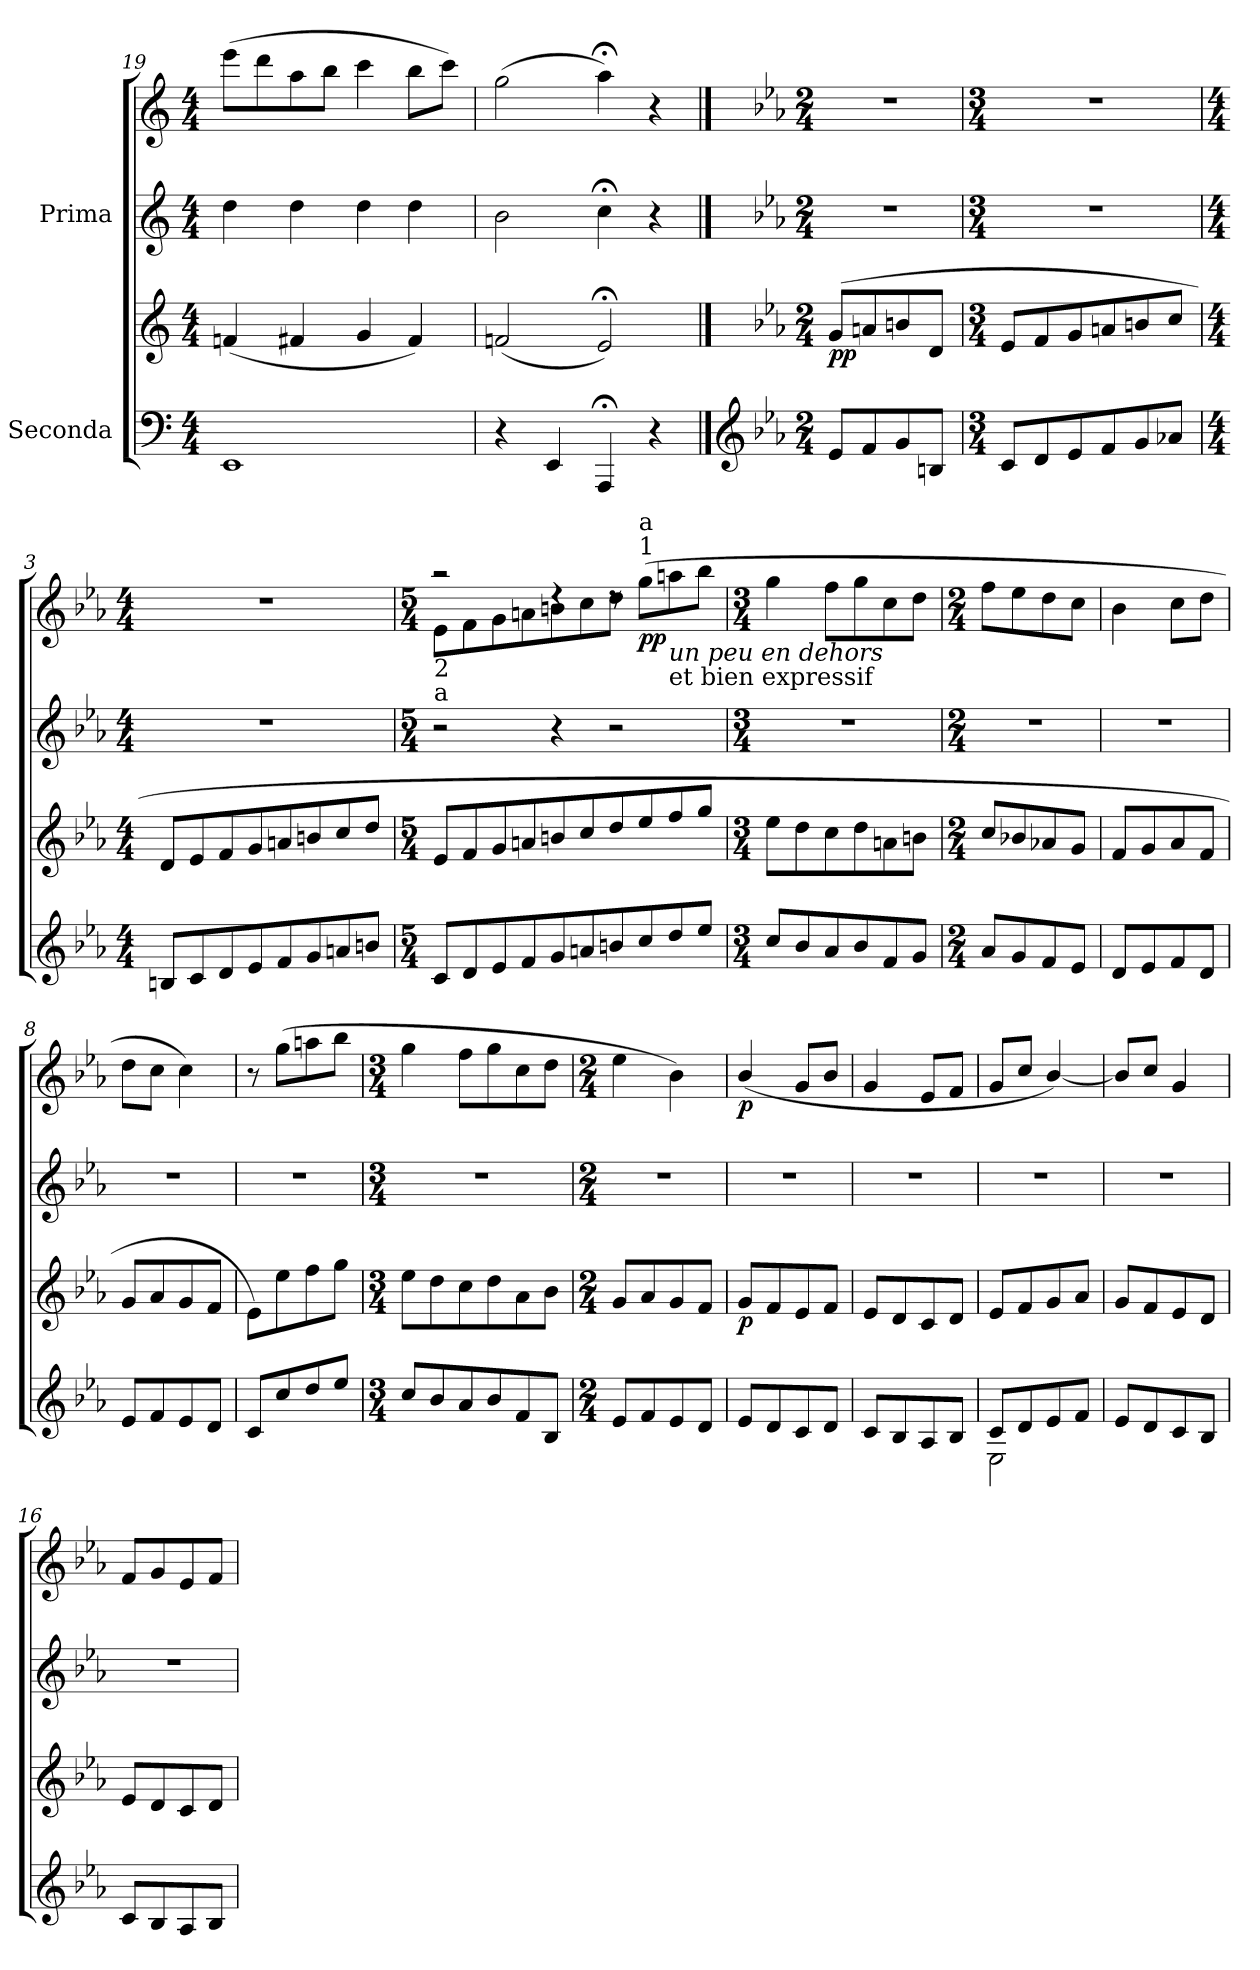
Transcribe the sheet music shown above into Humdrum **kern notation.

**kern	**kern	**dynam	**kern	**kern	**dynam
*part2	*part2	*part2	*part1	*part1	*part1
*staff4	*staff3	*staff3/4	*staff2	*staff1	*staff1/2
*I"Seconda	*	*	*I"Prima	*	*
*clefF4	*clefG2	*	*clefG2	*clefG2	*
*k[]	*k[]	*	*k[]	*k[]	*
*M4/4	*M4/4	*	*M4/4	*M4/4	*
=19	=19	=19	=19	=19	=19
1EE	(<4fn/	.	4dd\	(>8eee\L	.
.	.	.	.	8ddd\	.
*	*	*	*	*MM55	*
.	4f#X/	.	4dd\	8aa\	.
*	*	*	*	*MM52	*
.	.	.	.	8bb\J	.
.	4g/	.	4dd\	4ccc\	.
*	*	*	*	*MM49	*
.	4f#/)	.	4dd\	8bb\L	.
.	.	.	.	8ccc\J)	.
=20	=20	=20	=20	=20	=20
!	!	!	!	!LO:TX:a:B:t=Rall.	!
*	*	*	*	*^	*
4r	(<2fn/	.	2b\	(>2gg\	4ryy	.
*	*	*	*	*MM40	*	*
4EE/	.	.	.	.	2.ryy	.
4AAA;</	2e;</)	.	4cc;<\	4aa;<\)	.	.
4r	.	.	4r	4r	.	.
*	*	*	*	*v	*v	*
!!LO:PB:g=z
==1	==1	==1	==1	==1	==1
*clefG2	*	*	*	*	*
*k[b-e-a-]	*k[b-e-a-]	*	*k[b-e-a-]	*k[b-e-a-]	*
*M2/4	*M2/4	*	*M2/4	*M2/4	*
*	*	*	*	*MM66	*
*	*	*	*	*^	*
!	!	!	!	!LO:TX:a:B:t=Très modéré	!	!
!	!	!LO:DY:b	!	!	!	!
*	*	*	*	*v	*v	*
8e-/L	(>8g/L	pp	2r	2r	.
8f/	8an/	.	.	.	.
8g/	8bn/	.	.	.	.
8Bn/J	8d/J	.	.	.	.
=2	=2	=2	=2	=2	=2
*M3/4	*M3/4	*	*M3/4	*M3/4	*
8c/L	8e-/L	.	2.r	2.r	.
8d/	8f/	.	.	.	.
8e-/	8g/	.	.	.	.
8f/	8an/	.	.	.	.
8g/	8bn/	.	.	.	.
8a-X/J	8cc/J	.	.	.	.
=3	=3	=3	=3	=3	=3
*M4/4	*M4/4	*	*M4/4	*M4/4	*
8Bn/L	8d/L	.	1r	1r	.
8c/	8e-/	.	.	.	.
8d/	8f/	.	.	.	.
8e-/	8g/	.	.	.	.
8f/	8an/	.	.	.	.
8g/	8bn/	.	.	.	.
8an/	8cc/	.	.	.	.
8bn/J	8dd/J	.	.	.	.
=4	=4	=4	=4	=4	=4
*M5/4	*M5/4	*	*M5/4	*M5/4	*
*	*	*	*	*^	*
!	!	!	!	!LO:TX:b:t=2	!	!
!	!	!	!	!LO:TX:b:t=a	!	!
8c/L	8e-/L	.	2r	2r	8e-\L	.
8d/	8f/	.	.	.	8f\	.
8e-/	8g/	.	.	.	8g\	.
8f/	8an/	.	.	.	8an\	.
8g/	8bn/	.	4r	4rdd	8bn\	.
8an/	8cc/	.	.	.	8cc\	.
8bn/	8dd/	.	2r	8rdd	8dd\J	.
!	!	!	!	!LO:TX:a:t=1	!	!
!	!	!	!	!LO:TX:a:t=a	!	!
!	!	!	!	!	!	!LO:DY:b
8cc/	8ee-/	.	.	(>8gg\L	8ryy	pp
!	!	!	!	!LO:TX:b:i:t=un peu en dehors	!	!
!	!	!	!	!LO:TX:b:t=et bien expressif	!	!
8dd/	8ff/	.	.	8aan\	4ryy	.
8ee-/J	8gg/J	.	.	8bb-\J	.	.
*	*	*	*	*v	*v	*
!!LO:LB:g=z
=5	=5	=5	=5	=5	=5
*M3/4	*M3/4	*	*M3/4	*M3/4	*
8cc/L	8ee-\L	.	2.r	4gg\	.
8b-/	8dd\	.	.	.	.
8a-/	8cc\	.	.	8ff\L	.
8b-/	8dd\	.	.	8gg\	.
8f/	8an\	.	.	8cc\	.
8g/J	8bn\J	.	.	8dd\J	.
=6	=6	=6	=6	=6	=6
*M2/4	*M2/4	*	*M2/4	*M2/4	*
8a-/L	8cc/L	.	2r	8ff\L	.
8g/	8b-X/	.	.	8ee-\	.
8f/	8a-X/	.	.	8dd\	.
8e-/J	8g/J	.	.	8cc\J	.
=7	=7	=7	=7	=7	=7
8d/L	8f/L	.	2r	4b-\	.
8e-/	8g/	.	.	.	.
8f/	8a-/	.	.	8cc\L	.
8d/J	8f/J	.	.	8dd\J	.
=8	=8	=8	=8	=8	=8
*	*	*	*	*MM60	*
8e-/L	8g/L	.	2r	8dd\L	.
*	*	*	*	*MM58	*
8f/	8a-/	.	.	8cc\J	.
*	*	*	*	*MM55	*
8e-/	8g/	.	.	4cc\)	.
8d/J	8f/J	.	.	.	.
=9	=9	=9	=9	=9	=9
*	*	*	*	*MM40	*
8c/L	8e-\L)	.	2r	8r	.
*	*	*	*	*MM63	*
8cc/	8ee-\	.	.	(>8gg\L	.
8dd/	8ff\	.	.	8aan\	.
8ee-/J	8gg\J	.	.	8bb-\J	.
=10	=10	=10	=10	=10	=10
*M3/4	*M3/4	*	*M3/4	*M3/4	*
8cc/L	8ee-\L	.	2.r	4gg\	.
8b-/	8dd\	.	.	.	.
8a-/	8cc\	.	.	8ff\L	.
8b-/	8dd\	.	.	8gg\	.
8f/	8a-\	.	.	8cc\	.
8B-/J	8b-\J	.	.	8dd\J	.
!!LO:LB:g=z
=11	=11	=11	=11	=11	=11
*M2/4	*M2/4	*	*M2/4	*M2/4	*
8e-/L	8g/L	.	2r	4ee-\	.
8f/	8a-/	.	.	.	.
8e-/	8g/	.	.	4b-\)	.
8d/J	8f/J	.	.	.	.
=12	=12	=12	=12	=12	=12
!	!	!LO:DY:b	!	!	!LO:DY:b
8e-/L	8g/L	p	2r	(<4b-/	p
8d/	8f/	.	.	.	.
8c/	8e-/	.	.	8g/L	.
8d/J	8f/J	.	.	8b-/J	.
=13	=13	=13	=13	=13	=13
8c/L	8e-/L	.	2r	4g/	.
8B-/	8d/	.	.	.	.
8A-/	8c/	.	.	8e-/L	.
8B-/J	8d/J	.	.	8f/J	.
=14	=14	=14	=14	=14	=14
*^	*	*	*	*	*
8c/L	2E-\	8e-/L	.	2r	8g/L	.
8d/	.	8f/	.	.	8cc/J	.
8e-/	.	8g/	.	.	[4b-/)	.
8f/J	.	8a-/J	.	.	.	.
*v	*v	*	*	*	*	*
=15	=15	=15	=15	=15	=15
8e-/L	8g/L	.	2r	8b-/L]	.
8d/	8f/	.	.	8cc/J	.
8c/	8e-/	.	.	4g/	.
8B-/J	8d/J	.	.	.	.
=16	=16	=16	=16	=16	=16
8c/L	8e-/L	.	2r	8f/L	.
8B-/	8d/	.	.	8g/	.
8A-/	8c/	.	.	8e-/	.
8B-/J	8d/J	.	.	8f/J	.
=	=	=	=	=	=
*-	*-	*-	*-	*-	*-
